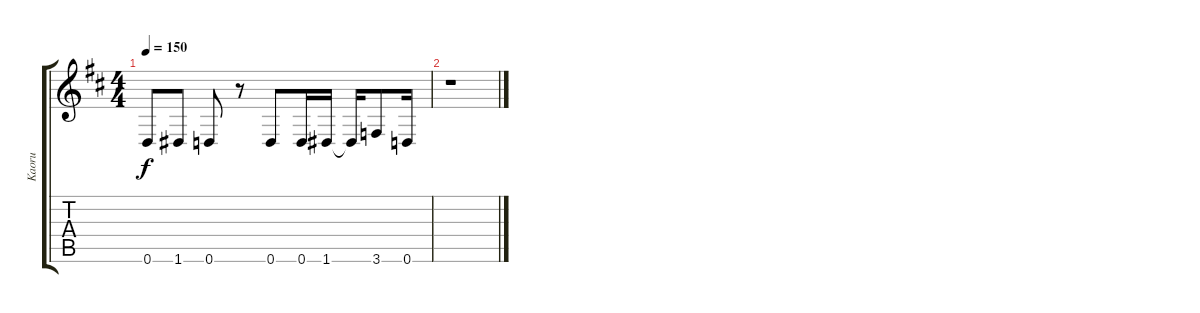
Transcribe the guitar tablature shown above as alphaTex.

\track ("Kaoru" "Kaoru") {instrument overdrivenguitar}
\staff {score tabs}
\tuning (E4 B3 G3 D3 A2 D2) {hide}
\ts (4 4)
\tempo 150
\clef g2
\ks d
0.6.8{dy f} 1.6.8 0.6.8 r.8 0.6.8 0.6.16 1.6.16 1.6{t}.16 3.6.8 0.6.16 |
r.1
